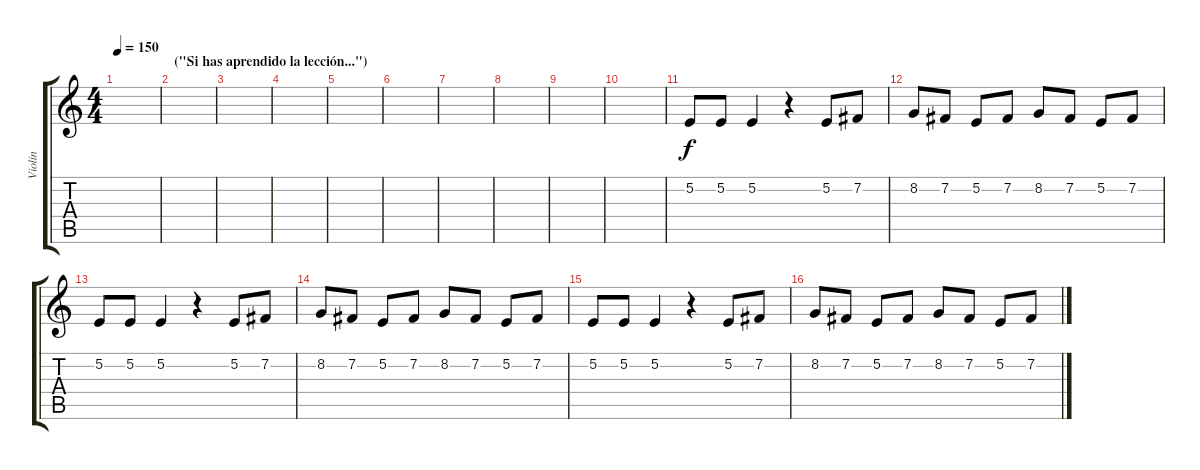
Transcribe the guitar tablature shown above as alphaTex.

\track ("Violín" "Violín") {instrument violin}
\staff {score tabs}
\tuning (E4 B3 G3 D3 A2 E2) {hide}
\ts (4 4)
\tempo 150
\clef g2
\ks c
|
\section ("" "(\"Si has aprendido la lección...\")")
|
|
|
|
|
|
|
|
|
5.2.8{volume 10} 5.2.8 5.2.4 r.4 5.2.8 7.2.8 |
8.2.8 7.2.8 5.2.8 7.2.8 8.2.8 7.2.8 5.2.8 7.2.8 |
5.2.8 5.2.8 5.2.4 r.4 5.2.8 7.2.8 |
8.2.8 7.2.8 5.2.8 7.2.8 8.2.8 7.2.8 5.2.8 7.2.8 |
5.2.8 5.2.8 5.2.4 r.4 5.2.8 7.2.8 |
8.2.8 7.2.8 5.2.8 7.2.8 8.2.8 7.2.8 5.2.8 7.2.8
